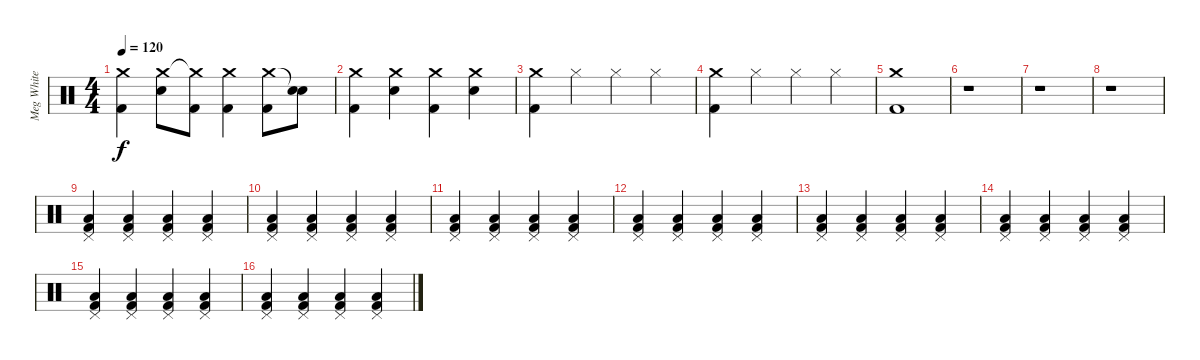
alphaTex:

\track ("Meg White" "Meg White") {instrument percussion}
\staff {score}
\articulation defaults
\ts (4 4)
\tempo 120
\clef neutral
\ks c
("Crash medium (hit)" "Kick (hit) 2").4{dy f} ("Crash medium (hit)" "Snare (hit) 2").8 ("Crash medium (hit)"{t} "Kick (hit) 2").8 ("Crash medium (hit)" "Kick (hit) 2").4 ("Crash medium (hit)" "Kick (hit) 2").8 ("Snare (hit)"{t} "Snare (hit) 2").8 |
("Crash medium (hit)" "Kick (hit) 2").4 ("Crash medium (hit)" "Snare (hit) 2").4 ("Crash medium (hit)" "Kick (hit) 2").4 ("Crash medium (hit)" "Snare (hit) 2").4 |
("Crash medium (hit)" "Kick (hit) 2").4 "Hi-Hat (closed)".4 "Hi-Hat (closed)".4 "Hi-Hat (closed)".4 |
("Crash medium (hit)" "Kick (hit) 2").4 "Hi-Hat (closed)".4 "Hi-Hat (closed)".4 "Hi-Hat (closed)".4 |
("Crash medium (hit)" "Kick (hit) 2").1 |
r.1 |
r.1 |
r.1 |
("Pedal Hi-Hat (hit)" "Low Floor Tom (hit)" "Kick (hit) 2").4 ("Pedal Hi-Hat (hit)" "Low Floor Tom (hit)" "Kick (hit) 2").4 ("Pedal Hi-Hat (hit)" "Low Floor Tom (hit)" "Kick (hit) 2").4 ("Pedal Hi-Hat (hit)" "Low Floor Tom (hit)" "Kick (hit) 2").4 |
("Pedal Hi-Hat (hit)" "Low Floor Tom (hit)" "Kick (hit) 2").4 ("Pedal Hi-Hat (hit)" "Low Floor Tom (hit)" "Kick (hit) 2").4 ("Pedal Hi-Hat (hit)" "Low Floor Tom (hit)" "Kick (hit) 2").4 ("Pedal Hi-Hat (hit)" "Low Floor Tom (hit)" "Kick (hit) 2").4 |
("Pedal Hi-Hat (hit)" "Low Floor Tom (hit)" "Kick (hit) 2").4 ("Pedal Hi-Hat (hit)" "Low Floor Tom (hit)" "Kick (hit) 2").4 ("Pedal Hi-Hat (hit)" "Low Floor Tom (hit)" "Kick (hit) 2").4 ("Pedal Hi-Hat (hit)" "Low Floor Tom (hit)" "Kick (hit) 2").4 |
("Pedal Hi-Hat (hit)" "Low Floor Tom (hit)" "Kick (hit) 2").4 ("Pedal Hi-Hat (hit)" "Low Floor Tom (hit)" "Kick (hit) 2").4 ("Pedal Hi-Hat (hit)" "Low Floor Tom (hit)" "Kick (hit) 2").4 ("Pedal Hi-Hat (hit)" "Low Floor Tom (hit)" "Kick (hit) 2").4 |
("Pedal Hi-Hat (hit)" "Low Floor Tom (hit)" "Kick (hit) 2").4 ("Pedal Hi-Hat (hit)" "Low Floor Tom (hit)" "Kick (hit) 2").4 ("Pedal Hi-Hat (hit)" "Low Floor Tom (hit)" "Kick (hit) 2").4 ("Pedal Hi-Hat (hit)" "Low Floor Tom (hit)" "Kick (hit) 2").4 |
("Pedal Hi-Hat (hit)" "Low Floor Tom (hit)" "Kick (hit) 2").4 ("Pedal Hi-Hat (hit)" "Low Floor Tom (hit)" "Kick (hit) 2").4 ("Pedal Hi-Hat (hit)" "Low Floor Tom (hit)" "Kick (hit) 2").4 ("Pedal Hi-Hat (hit)" "Low Floor Tom (hit)" "Kick (hit) 2").4 |
("Pedal Hi-Hat (hit)" "Low Floor Tom (hit)" "Kick (hit) 2").4 ("Pedal Hi-Hat (hit)" "Low Floor Tom (hit)" "Kick (hit) 2").4 ("Pedal Hi-Hat (hit)" "Low Floor Tom (hit)" "Kick (hit) 2").4 ("Pedal Hi-Hat (hit)" "Low Floor Tom (hit)" "Kick (hit) 2").4 |
("Pedal Hi-Hat (hit)" "Low Floor Tom (hit)" "Kick (hit) 2").4 ("Pedal Hi-Hat (hit)" "Low Floor Tom (hit)" "Kick (hit) 2").4 ("Pedal Hi-Hat (hit)" "Low Floor Tom (hit)" "Kick (hit) 2").4 ("Pedal Hi-Hat (hit)" "Low Floor Tom (hit)" "Kick (hit) 2").4
